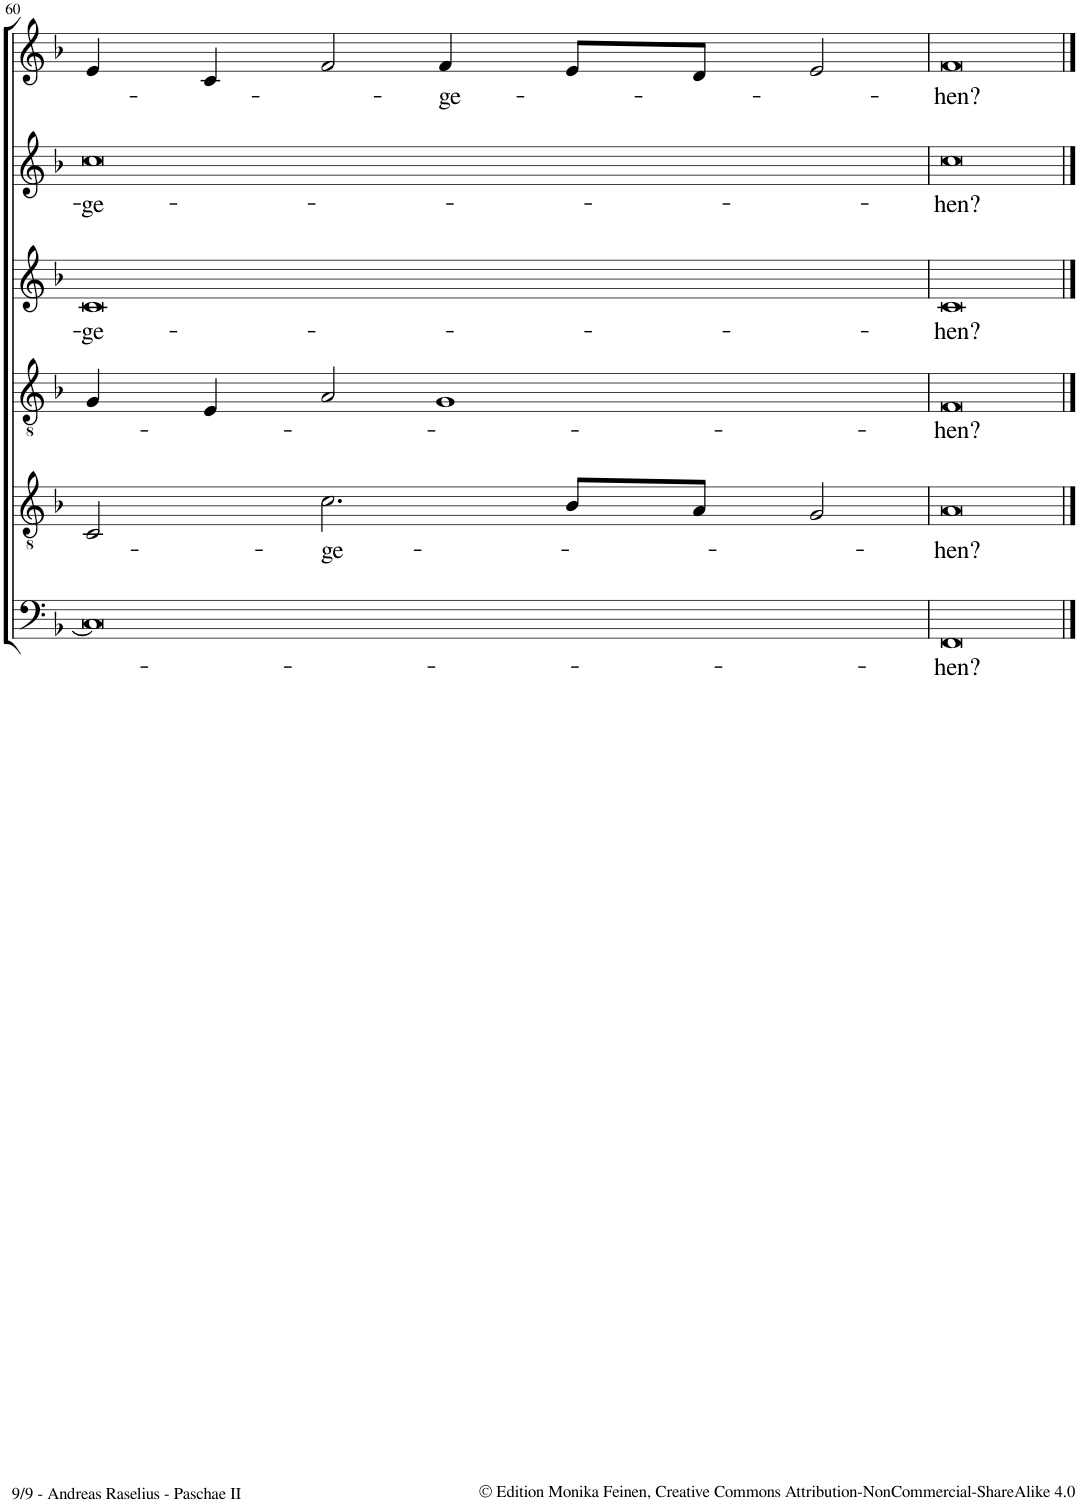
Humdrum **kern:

**kern	**text	**kern	**text	**kern	**text	**kern	**text	**kern	**text	**kern	**text
*part6	*part6	*part5	*part5	*part4	*part4	*part3	*part3	*part2	*part2	*part1	*part1
*staff6	*staff6	*staff5	*staff5	*staff4	*staff4	*staff3	*staff3	*staff2	*staff2	*staff1	*staff1
*I"Bassus	*	*I"Tenor	*	*I"Quintus	*	*I"Altus	*	*I"Sextus	*	*I"Cantus	*
!!LO:PB:g=z
*clefF4	*	*clefGv2	*	*clefGv2	*	*clefG2	*	*clefG2	*	*clefG2	*
*k[b-]	*	*k[b-]	*	*k[b-]	*	*k[b-]	*	*k[b-]	*	*k[b-]	*
*M4/2	*	*M4/2	*	*M4/2	*	*M4/2	*	*M4/2	*	*M4/2	*
*met(c|)	*	*met(c|)	*	*met(c|)	*	*met(c|)	*	*met(c|)	*	*met(c|)	*
=60	=60	=60	=60	=60	=60	=60	=60	=60	=60	=60	=60
!	!	!	!	!	!	!	!LO:LY:b	!	!LO:LY:b	!	!
0C]	.	2C/	.	4G/	.	0c	-ge-	0cc	-ge-	4e/	.
.	.	.	.	4E/	.	.	.	.	.	4c/	.
!	!	!	!LO:LY:b	!	!	!	!	!	!	!	!
.	.	2.c\	-ge-	2A/	.	.	.	.	.	2f/	.
!	!	!	!	!	!	!	!	!	!	!	!LO:LY:b
.	.	.	.	1G	.	.	.	.	.	4f/	-ge-
.	.	8B-/L	.	.	.	.	.	.	.	8e/L	.
.	.	8A/J	.	.	.	.	.	.	.	8d/J	.
.	.	2G/	.	.	.	.	.	.	.	2e/	.
=61	=61	=61	=61	=61	=61	=61	=61	=61	=61	=61	=61
!	!LO:LY:b	!	!LO:LY:b	!	!LO:LY:b	!	!LO:LY:b	!	!LO:LY:b	!	!LO:LY:b
0FF	-hen?	0A	-hen?	0F	-hen?	0c	-hen?	0cc	-hen?	0f	-hen?
==	==	==	==	==	==	==	==	==	==	==	==
*-	*-	*-	*-	*-	*-	*-	*-	*-	*-	*-	*-
